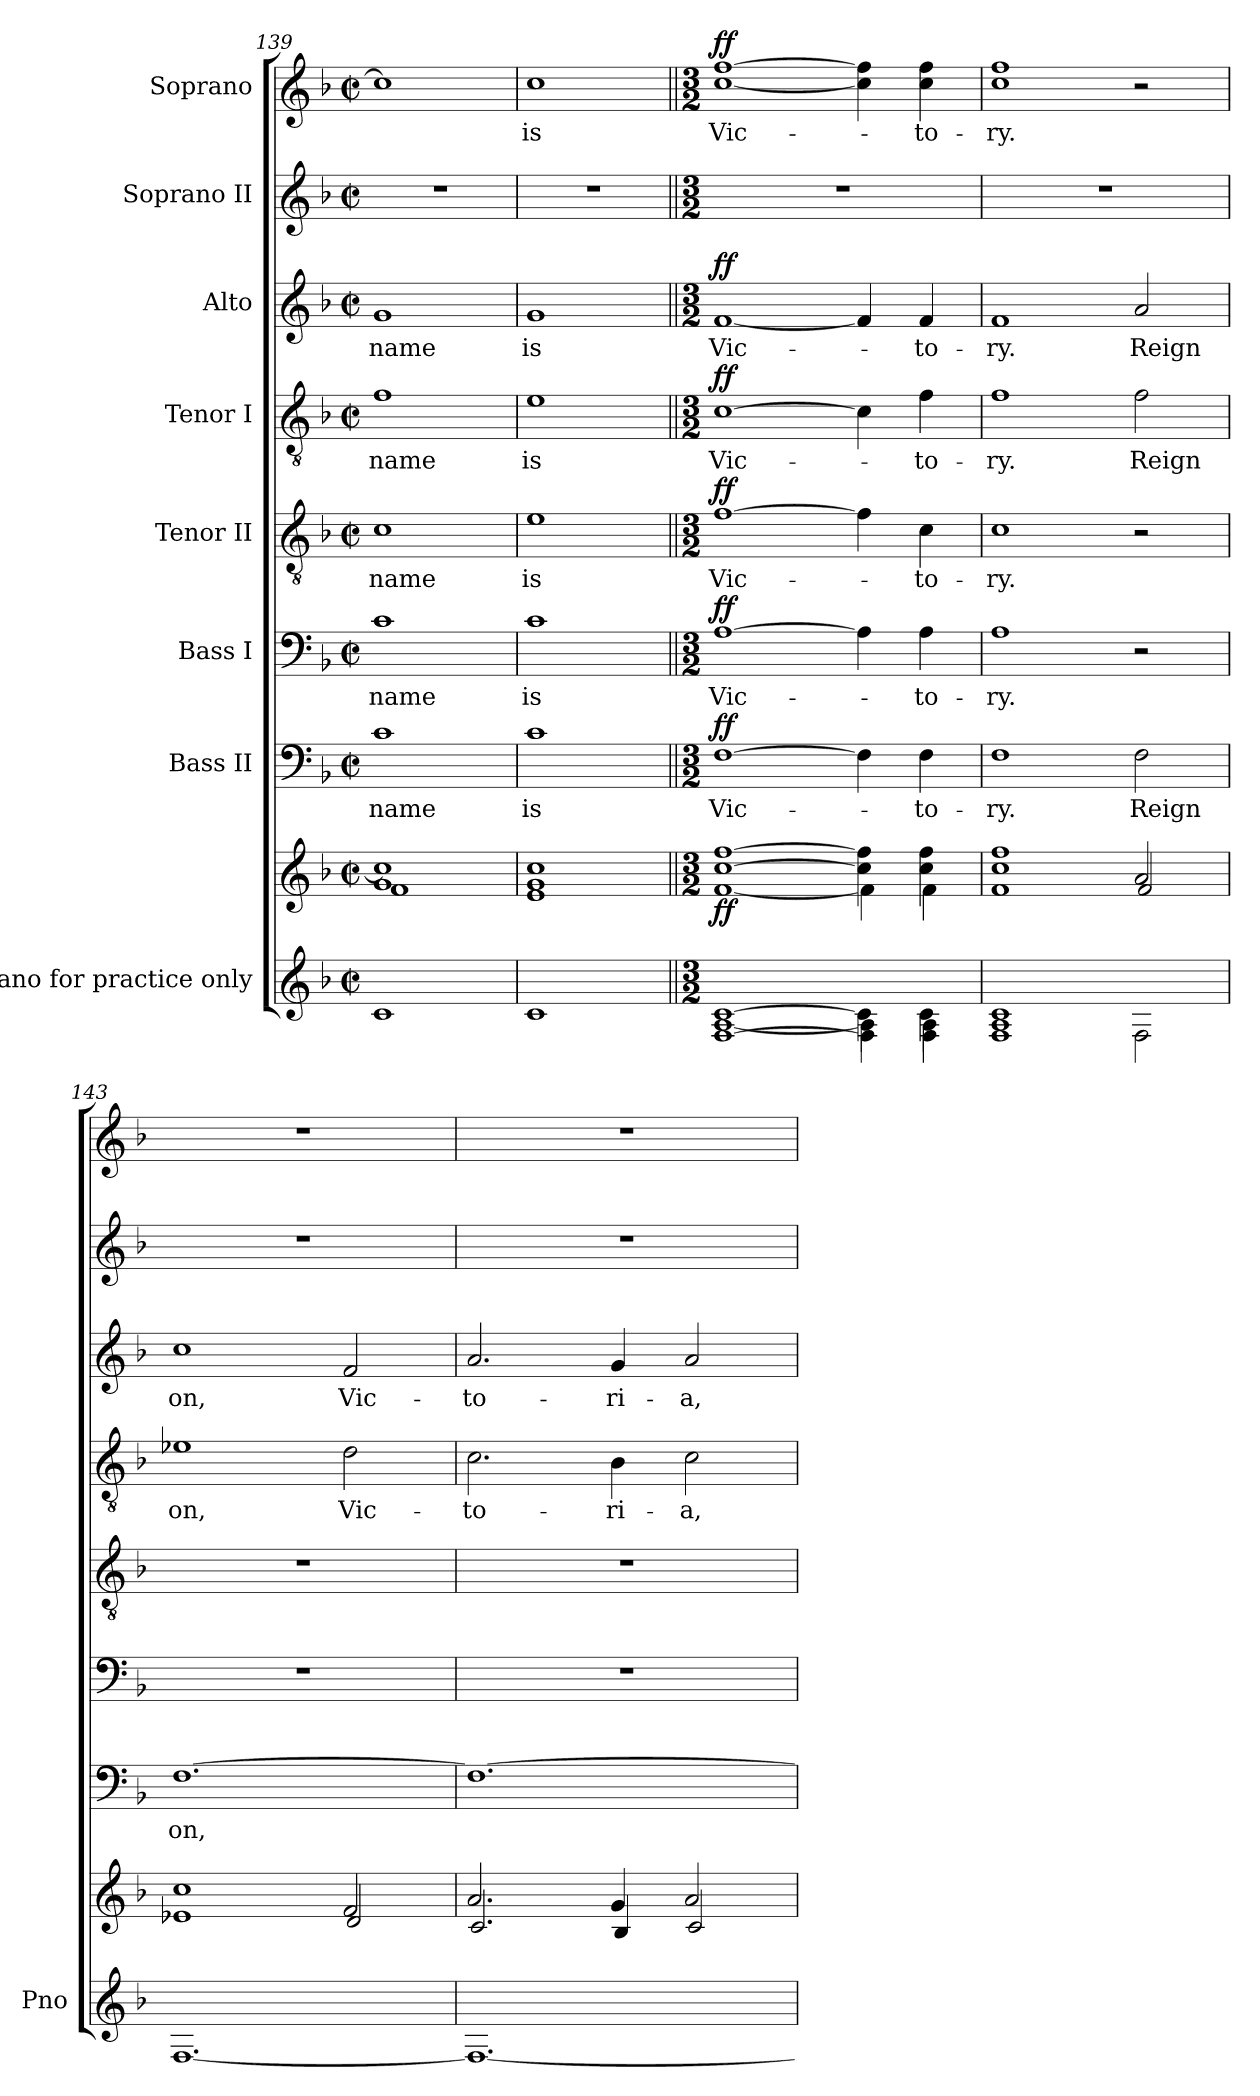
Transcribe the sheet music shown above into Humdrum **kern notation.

**kern	**kern	**dynam	**kern	**text	**dynam	**kern	**text	**dynam	**kern	**text	**dynam	**kern	**text	**dynam	**kern	**text	**dynam	**kern	**kern	**text	**dynam
*part8	*part8	*part8	*part7	*part7	*part7	*part6	*part6	*part6	*part5	*part5	*part5	*part4	*part4	*part4	*part3	*part3	*part3	*part2	*part1	*part1	*part1
*staff9	*staff8	*staff8/9	*staff7	*staff7	*staff7	*staff6	*staff6	*staff6	*staff5	*staff5	*staff5	*staff4	*staff4	*staff4	*staff3	*staff3	*staff3	*staff2	*staff1	*staff1	*staff1
*I"Piano for practice only	*	*	*I"Bass II	*	*	*I"Bass I	*	*	*I"Tenor II	*	*	*I"Tenor I	*	*	*I"Alto	*	*	*I"Soprano II	*I"Soprano	*	*
*I'Pno	*	*	*	*	*	*	*	*	*	*	*	*	*	*	*	*	*	*	*	*	*
*clefG2	*clefG2	*	*clefF4	*	*	*clefF4	*	*	*clefGv2	*	*	*clefGv2	*	*	*clefG2	*	*	*clefG2	*clefG2	*	*
*k[b-]	*k[b-]	*	*k[b-]	*	*	*k[b-]	*	*	*k[b-]	*	*	*k[b-]	*	*	*k[b-]	*	*	*k[b-]	*k[b-]	*	*
*M2/2	*M2/2	*	*M2/2	*	*	*M2/2	*	*	*M2/2	*	*	*M2/2	*	*	*M2/2	*	*	*M2/2	*M2/2	*	*
*met(c|)	*met(c|)	*	*met(c|)	*	*	*met(c|)	*	*	*met(c|)	*	*	*met(c|)	*	*	*met(c|)	*	*	*met(c|)	*met(c|)	*	*
=139	=139	=139	=139	=139	=139	=139	=139	=139	=139	=139	=139	=139	=139	=139	=139	=139	=139	=139	=139	=139	=139
*	*^	*	*	*	*	*	*	*	*	*	*	*	*	*	*	*	*	*	*	*	*
*	*	*^	*	*	*	*	*	*	*	*	*	*	*	*	*	*	*	*	*	*	*	*
1c	1cc]	1g	1f	.	1c	name	.	1c	name	.	1c	name	.	1f	name	.	1g	name	.	1r	1cc]	.	.
=140	=140	=140	=140	=140	=140	=140	=140	=140	=140	=140	=140	=140	=140	=140	=140	=140	=140	=140	=140	=140	=140	=140	=140
1c	1cc	1g	1e	.	1c	is	.	1c	is	.	1e	is	.	1e	is	.	1g	is	.	1r	1cc	is	.
*	*v	*v	*v	*	*	*	*	*	*	*	*	*	*	*	*	*	*	*	*	*	*	*	*
=141||	=141||	=141||	=141||	=141||	=141||	=141||	=141||	=141||	=141||	=141||	=141||	=141||	=141||	=141||	=141||	=141||	=141||	=141||	=141||	=141||	=141||
*M3/2	*M3/2	*	*M3/2	*	*	*M3/2	*	*	*M3/2	*	*	*M3/2	*	*	*M3/2	*	*	*M3/2	*M3/2	*	*
*^	*^	*	*	*	*	*	*	*	*	*	*	*	*	*	*	*	*	*	*	*	*
*	*^	*	*^	*	*	*	*	*	*	*	*	*	*	*	*	*	*	*	*	*	*	*	*
!	!	!	!	!	!	!LO:DY:b	!	!	!LO:DY:a	!	!	!LO:DY:a	!	!	!LO:DY:a	!	!	!LO:DY:a	!	!	!LO:DY:a	!	!	!	!LO:DY:a
*	*	*	*	*v	*v	*	*	*	*	*	*	*	*	*	*	*	*	*	*	*	*	*	*	*	*
[1c	[1A	[1F	[1cc [1ff	[1f	ff	[1F	Vic-	ff	[1A	Vic-	ff	[1f	Vic-	ff	[1c	Vic-	ff	[1f	Vic-	ff	1.r	[1cc [1ff	Vic-	ff
4c\]	4A\]	4F\]	4cc\] 4ff\]	4f\]	.	4F\]	.	.	4A\]	.	.	4f\]	.	.	4c\]	.	.	4f/]	.	.	.	4cc\] 4ff\]	.	.
4c\	4A\	4F\	4cc\ 4ff\	4f\	.	4F\	-to-	.	4A\	-to-	.	4c\	-to-	.	4f\	-to-	.	4f/	-to-	.	.	4cc\ 4ff\	-to-	.
=142	=142	=142	=142	=142	=142	=142	=142	=142	=142	=142	=142	=142	=142	=142	=142	=142	=142	=142	=142	=142	=142	=142	=142	=142
*	*	*	*	*^	*	*	*	*	*	*	*	*	*	*	*	*	*	*	*	*	*	*	*	*
1c	1A	1F	1cc 1ff	1f	1ryy	.	1F	-ry.	.	1A	-ry.	.	1c	-ry.	.	1f	-ry.	.	1f	-ry.	.	1.r	1cc 1ff	-ry.	.
2F\	2ryy	2ryy	2a/	2ryy	2f/	.	2F\	Reign	.	2r	.	.	2r	.	.	2f\	Reign	.	2a/	Reign	.	.	2r	.	.
*v	*v	*v	*	*	*	*	*	*	*	*	*	*	*	*	*	*	*	*	*	*	*	*	*	*	*
*	*	*v	*v	*	*	*	*	*	*	*	*	*	*	*	*	*	*	*	*	*	*	*	*
=143	=143	=143	=143	=143	=143	=143	=143	=143	=143	=143	=143	=143	=143	=143	=143	=143	=143	=143	=143	=143	=143	=143
[1.F	1cc	1e-X	.	[1.F	on,	.	1.r	.	.	1.r	.	.	1e-X	on,	.	1cc	on,	.	1.r	1.r	.	.
.	2f/	2d/	.	.	.	.	.	.	.	.	.	.	2d\	Vic-	.	2f/	Vic-	.	.	.	.	.
=144	=144	=144	=144	=144	=144	=144	=144	=144	=144	=144	=144	=144	=144	=144	=144	=144	=144	=144	=144	=144	=144	=144
1.F_	2.a/	2.c/	.	1.F_	.	.	1.r	.	.	1.r	.	.	2.c\	-to-	.	2.a/	-to-	.	1.r	1.r	.	.
.	4g/	4B-/	.	.	.	.	.	.	.	.	.	.	4B-\	-ri-	.	4g/	-ri-	.	.	.	.	.
.	2a/	2c/	.	.	.	.	.	.	.	.	.	.	2c\	-a,	.	2a/	-a,	.	.	.	.	.
*	*v	*v	*	*	*	*	*	*	*	*	*	*	*	*	*	*	*	*	*	*	*	*
=	=	=	=	=	=	=	=	=	=	=	=	=	=	=	=	=	=	=	=	=	=
*-	*-	*-	*-	*-	*-	*-	*-	*-	*-	*-	*-	*-	*-	*-	*-	*-	*-	*-	*-	*-	*-
